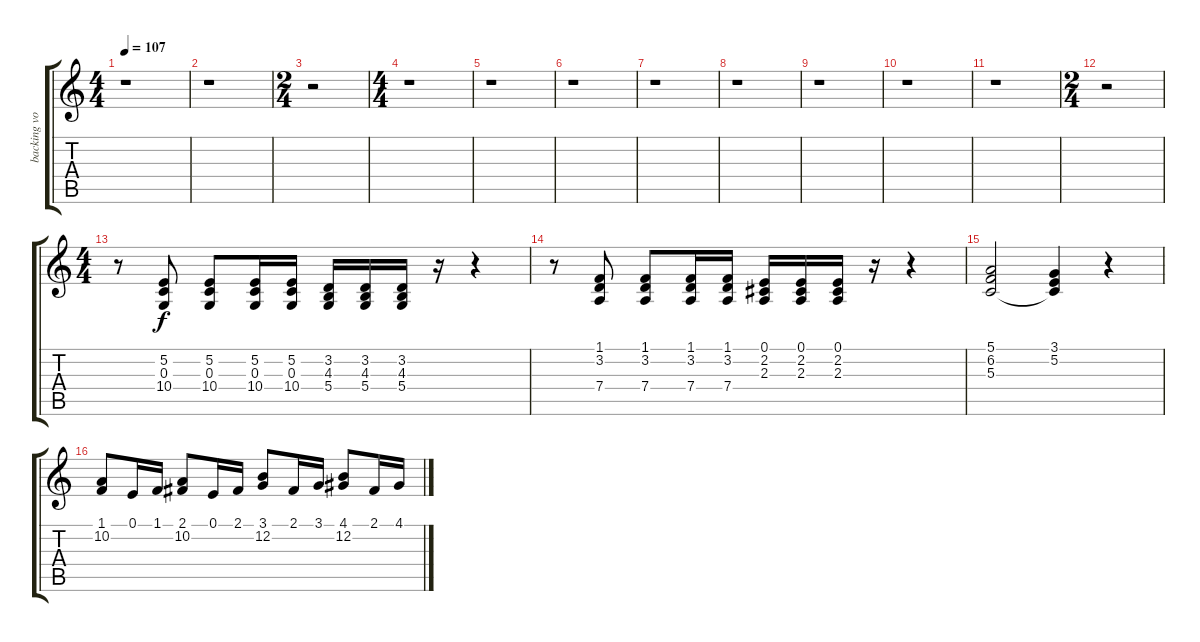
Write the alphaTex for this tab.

\track ("backing vocals" "backing vo") {instrument panflute}
\staff {score tabs}
\tuning (E4 B3 G3 D3 A2 E2) {hide}
\ts (4 4)
\tempo 107
\clef g2
\ks c
r.1{dy f} |
r.1 |
\ts (2 4)
r.2 |
\ts (4 4)
r.1 |
r.1 |
r.1 |
r.1 |
r.1 |
r.1 |
r.1 |
r.1 |
\ts (2 4)
r.2 |
\ts (4 4)
r.8 (5.2 0.3 10.4).8{balance 16} (5.2 0.3 10.4).8 (5.2 0.3 10.4).16 (5.2 0.3 10.4).16 (3.2 4.3 5.4).16 (3.2 4.3 5.4).16 (3.2 4.3 5.4).16 r.16 r.4 |
r.8 (1.1 3.2 7.4).8{balance 0} (1.1 3.2 7.4).8 (1.1 3.2 7.4).16 (1.1 3.2 7.4).16 (0.1 2.2 2.3).16 (0.1 2.2 2.3).16 (0.1 2.2 2.3).16 r.16 r.4 |
(5.1 6.2 5.3).2{balance 8} (3.1 5.2 5.3{t}).4 r.4 |
(1.1 10.2).8 0.1.16 1.1.16 (2.1 10.2).8 0.1.16 2.1.16 (3.1 12.2).8 2.1.16 3.1.16 (4.1 12.2).8 2.1.16 4.1.16
